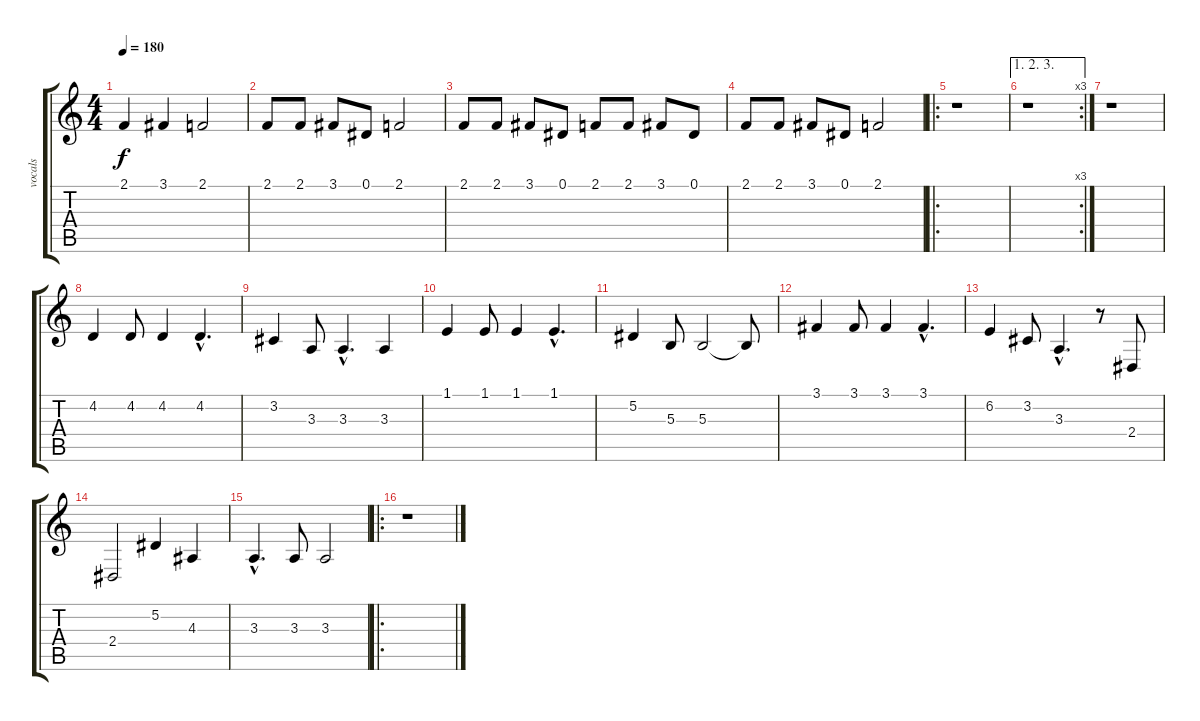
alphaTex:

\track ("vocals" "vocals") {instrument pad4choir}
\staff {score tabs}
\tuning (Eb4 Bb3 Gb3 Db3 Ab2 Eb2) {hide}
\ts (4 4)
\tempo 180
\clef g2
\ks c
2.1.4{dy f} 3.1.4 2.1.2 |
2.1.8 2.1.8 3.1.8 0.1.8 2.1.2 |
2.1.8 2.1.8 3.1.8 0.1.8 2.1.8 2.1.8 3.1.8 0.1.8 |
2.1.8 2.1.8 3.1.8 0.1.8 2.1.2 |
\ro
r.1 |
\ae (1 2 3)
\rc 3
r.1 |
r.1 |
4.2.4 4.2.8 4.2.4 4.2{hac}.4{d} |
3.2.4 3.3.8 3.3{hac}.4{d} 3.3.4 |
1.1.4 1.1.8 1.1.4 1.1{hac}.4{d} |
5.2.4 5.3.8 5.3.2 5.3{t}.8 |
3.1.4 3.1.8 3.1.4 3.1{hac}.4{d} |
6.2.4 3.2.8 3.3{hac}.4{d} r.8 2.4.8 |
2.4.2 5.2.4 4.3.4 |
3.3{hac}.4{d} 3.3.8 3.3.2 |
\ro
r.1
